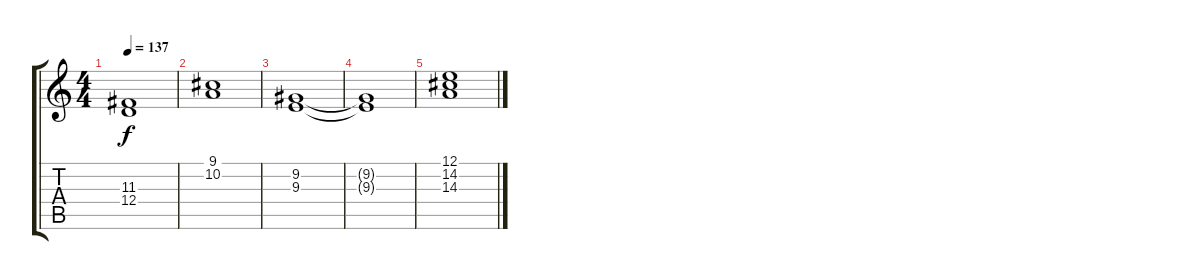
\track "" {instrument synthstrings1}
\staff {score tabs}
\tuning (E4 B3 G3 D3 A2 E2) {hide}
\ts (4 4)
\tempo 137
\clef g2
\ks c
(11.3 12.4).1{dy f} |
(9.1 10.2).1 |
(9.2 9.3).1 |
(9.2{t} 9.3{t}).1 |
(12.1 14.2 14.3).1
